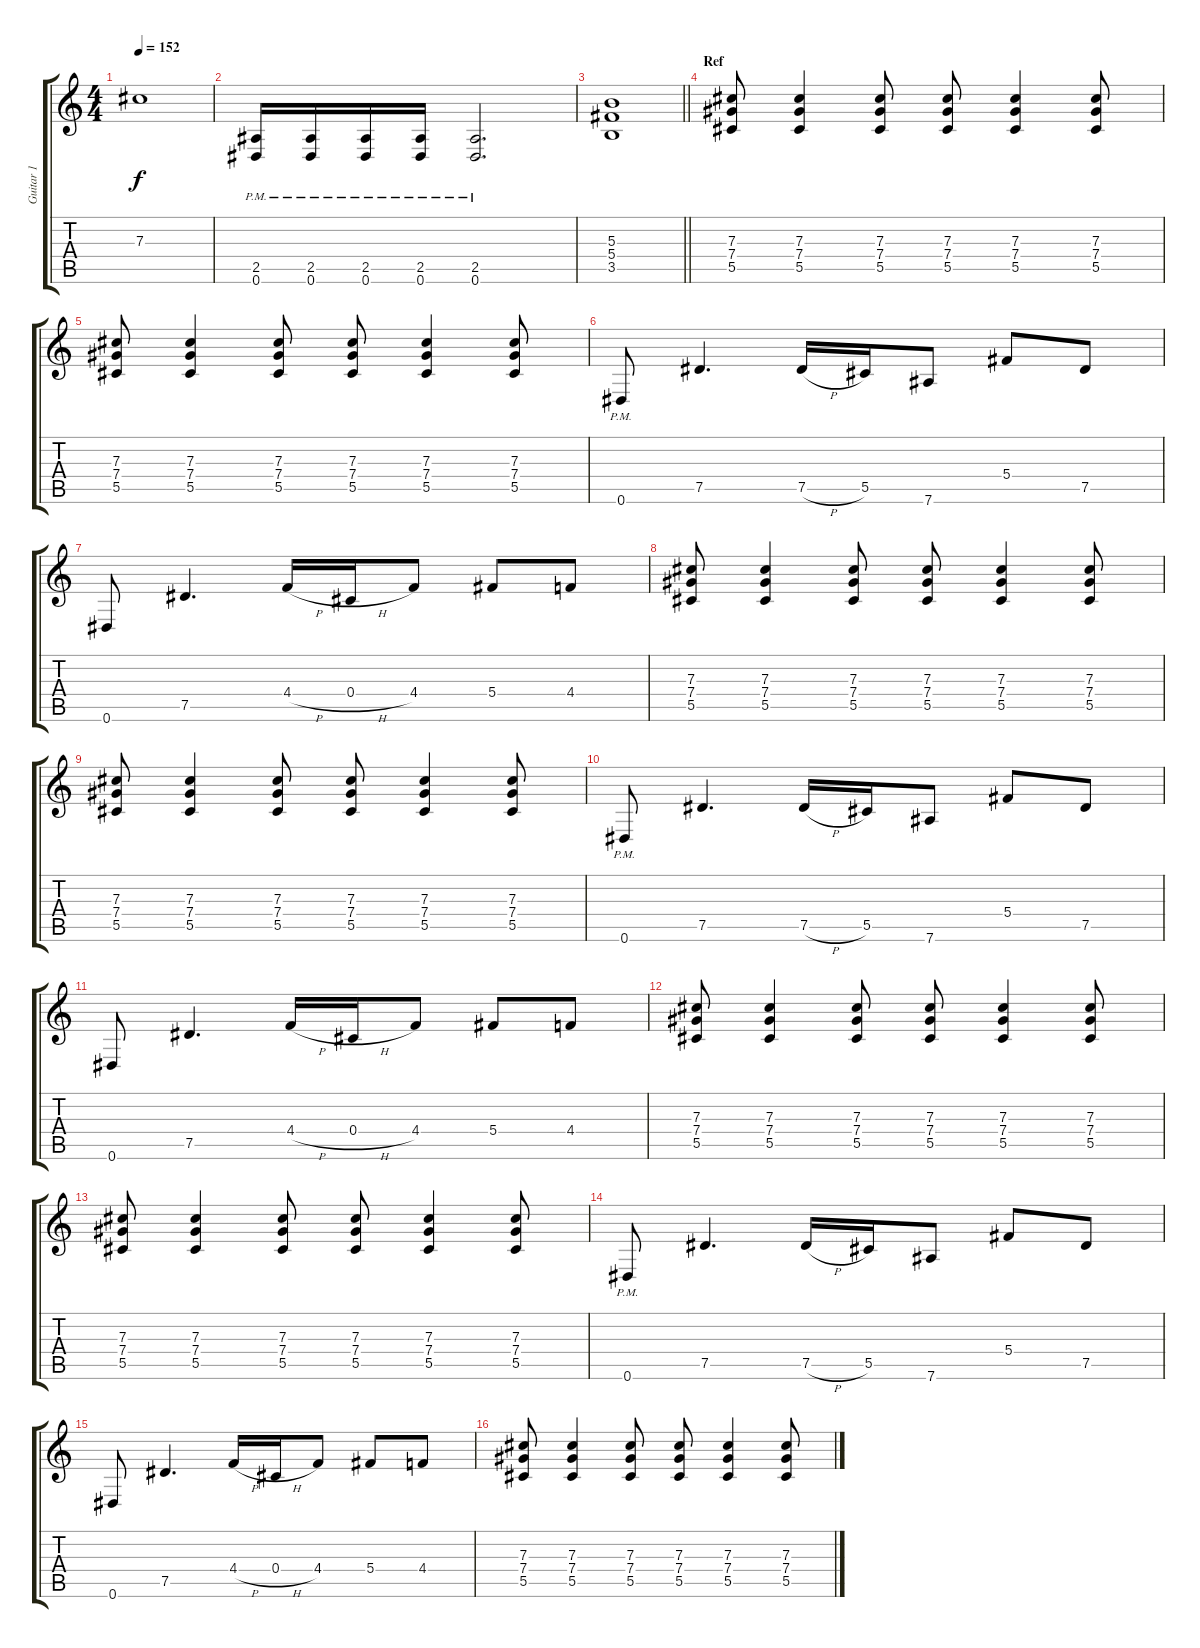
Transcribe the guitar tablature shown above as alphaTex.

\track ("Guitar 1" "Guitar 1") {instrument distortionguitar}
\staff {score tabs}
\tuning (Eb4 Bb3 Gb3 Db3 Ab2 Eb2) {hide}
\ts (4 4)
\tempo 152
\clef g2
\ks c
7.3{t}.1{dy f} |
(2.5{pm} 0.6{pm}).16 (2.5{pm} 0.6{pm}).16 (2.5{pm} 0.6{pm}).16 (2.5{pm} 0.6{pm}).16 (2.5{pm} 0.6{pm}).2{d} |
\barLineRight lightlight
(5.3 5.4 3.5).1 |
\section ("" "Ref")
(7.3 7.4 5.5).8 (7.3 7.4 5.5).4 (7.3 7.4 5.5).8 (7.3 7.4 5.5).8 (7.3 7.4 5.5).4 (7.3 7.4 5.5).8 |
(7.3 7.4 5.5).8 (7.3 7.4 5.5).4 (7.3 7.4 5.5).8 (7.3 7.4 5.5).8 (7.3 7.4 5.5).4 (7.3 7.4 5.5).8 |
0.6{pm}.8 7.5.4{d} 7.5{h}.16 5.5.16 7.6.8 5.4.8 7.5.8 |
0.6.8 7.5.4{d} 4.4{h}.16 0.4{h}.16 4.4.8 5.4.8 4.4.8 |
(7.3 7.4 5.5).8 (7.3 7.4 5.5).4 (7.3 7.4 5.5).8 (7.3 7.4 5.5).8 (7.3 7.4 5.5).4 (7.3 7.4 5.5).8 |
(7.3 7.4 5.5).8 (7.3 7.4 5.5).4 (7.3 7.4 5.5).8 (7.3 7.4 5.5).8 (7.3 7.4 5.5).4 (7.3 7.4 5.5).8 |
0.6{pm}.8 7.5.4{d} 7.5{h}.16 5.5.16 7.6.8 5.4.8 7.5.8 |
0.6.8 7.5.4{d} 4.4{h}.16 0.4{h}.16 4.4.8 5.4.8 4.4.8 |
(7.3 7.4 5.5).8 (7.3 7.4 5.5).4 (7.3 7.4 5.5).8 (7.3 7.4 5.5).8 (7.3 7.4 5.5).4 (7.3 7.4 5.5).8 |
(7.3 7.4 5.5).8 (7.3 7.4 5.5).4 (7.3 7.4 5.5).8 (7.3 7.4 5.5).8 (7.3 7.4 5.5).4 (7.3 7.4 5.5).8 |
0.6{pm}.8 7.5.4{d} 7.5{h}.16 5.5.16 7.6.8 5.4.8 7.5.8 |
0.6.8 7.5.4{d} 4.4{h}.16 0.4{h}.16 4.4.8 5.4.8 4.4.8 |
(7.3 7.4 5.5).8 (7.3 7.4 5.5).4 (7.3 7.4 5.5).8 (7.3 7.4 5.5).8 (7.3 7.4 5.5).4 (7.3 7.4 5.5).8
